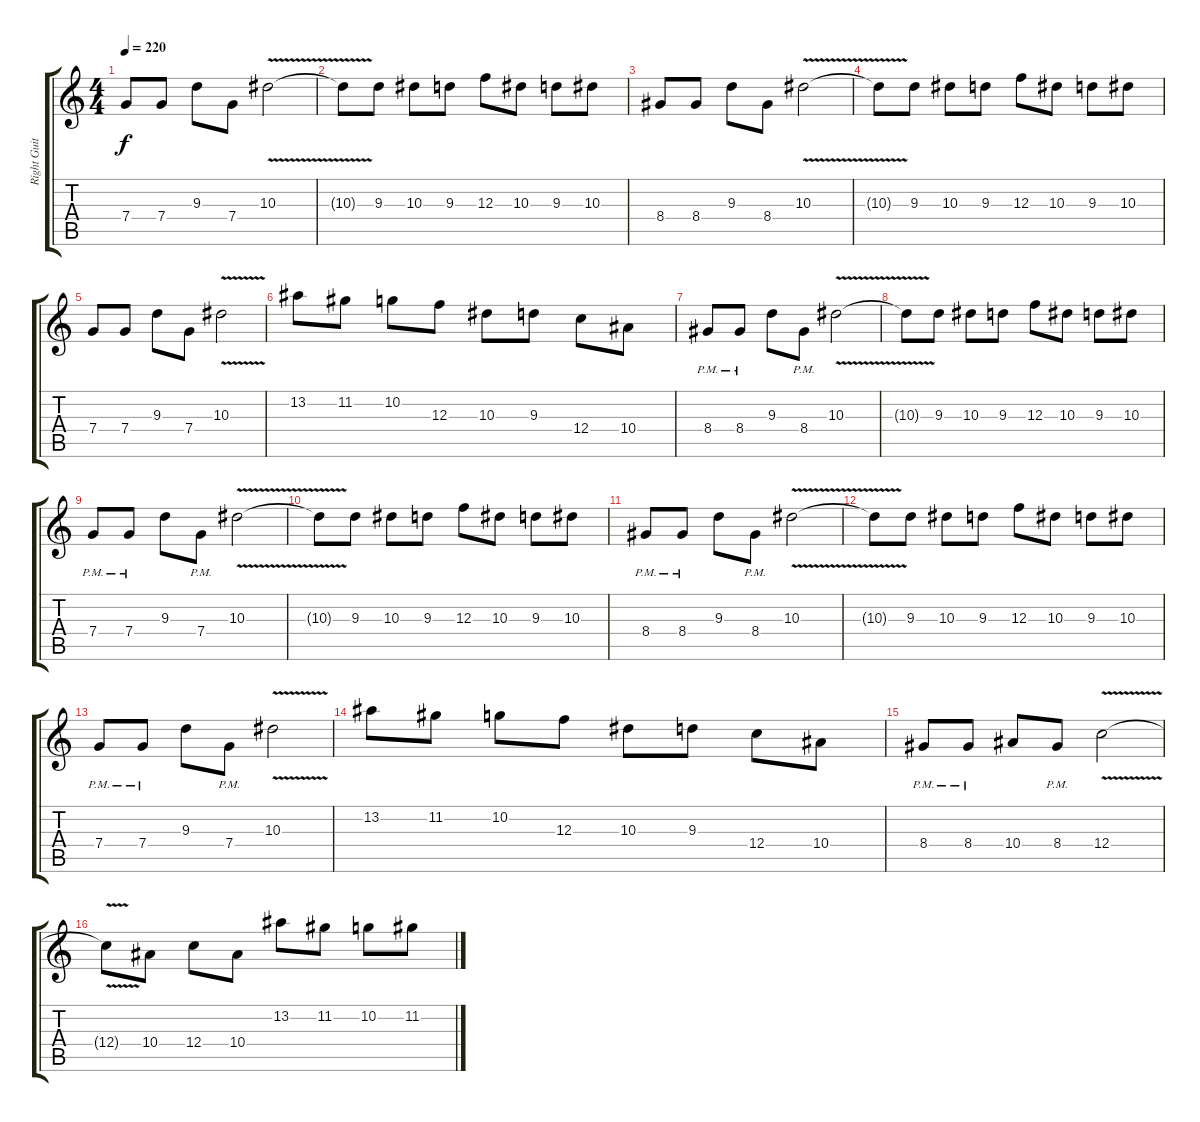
\track ("Right Guitar" "Right Guit") {instrument distortionguitar}
\staff {score tabs}
\tuning (D4 A3 F3 C3 G2 C2) {hide}
\ts (4 4)
\tempo 220
\clef g2
\ks c
7.4.8{dy f} 7.4.8 9.3.8 7.4.8 10.3{v}.2 |
10.3{t}.8 9.3.8 10.3.8 9.3.8 12.3.8 10.3.8 9.3.8 10.3.8 |
8.4.8 8.4.8 9.3.8 8.4.8 10.3{v}.2 |
10.3{t}.8 9.3.8 10.3.8 9.3.8 12.3.8 10.3.8 9.3.8 10.3.8 |
7.4.8 7.4.8 9.3.8 7.4.8 10.3{v}.2 |
13.2.8 11.2.8 10.2.8 12.3.8 10.3.8 9.3.8 12.4.8 10.4.8 |
8.4{pm}.8 8.4{pm}.8 9.3.8 8.4{pm}.8 10.3{v}.2 |
10.3{t}.8 9.3.8 10.3.8 9.3.8 12.3.8 10.3.8 9.3.8 10.3.8 |
7.4{pm}.8 7.4{pm}.8 9.3.8 7.4{pm}.8 10.3{v}.2 |
10.3{t}.8 9.3.8 10.3.8 9.3.8 12.3.8 10.3.8 9.3.8 10.3.8 |
8.4{pm}.8 8.4{pm}.8 9.3.8 8.4{pm}.8 10.3{v}.2 |
10.3{t}.8 9.3.8 10.3.8 9.3.8 12.3.8 10.3.8 9.3.8 10.3.8 |
7.4{pm}.8 7.4{pm}.8 9.3.8 7.4{pm}.8 10.3{v}.2 |
13.2.8 11.2.8 10.2.8 12.3.8 10.3.8 9.3.8 12.4.8 10.4.8 |
8.4{pm}.8 8.4{pm}.8 10.4.8 8.4{pm}.8 12.4{v}.2 |
12.4{t}.8 10.4.8 12.4.8 10.4.8 13.2.8 11.2.8 10.2.8 11.2.8
